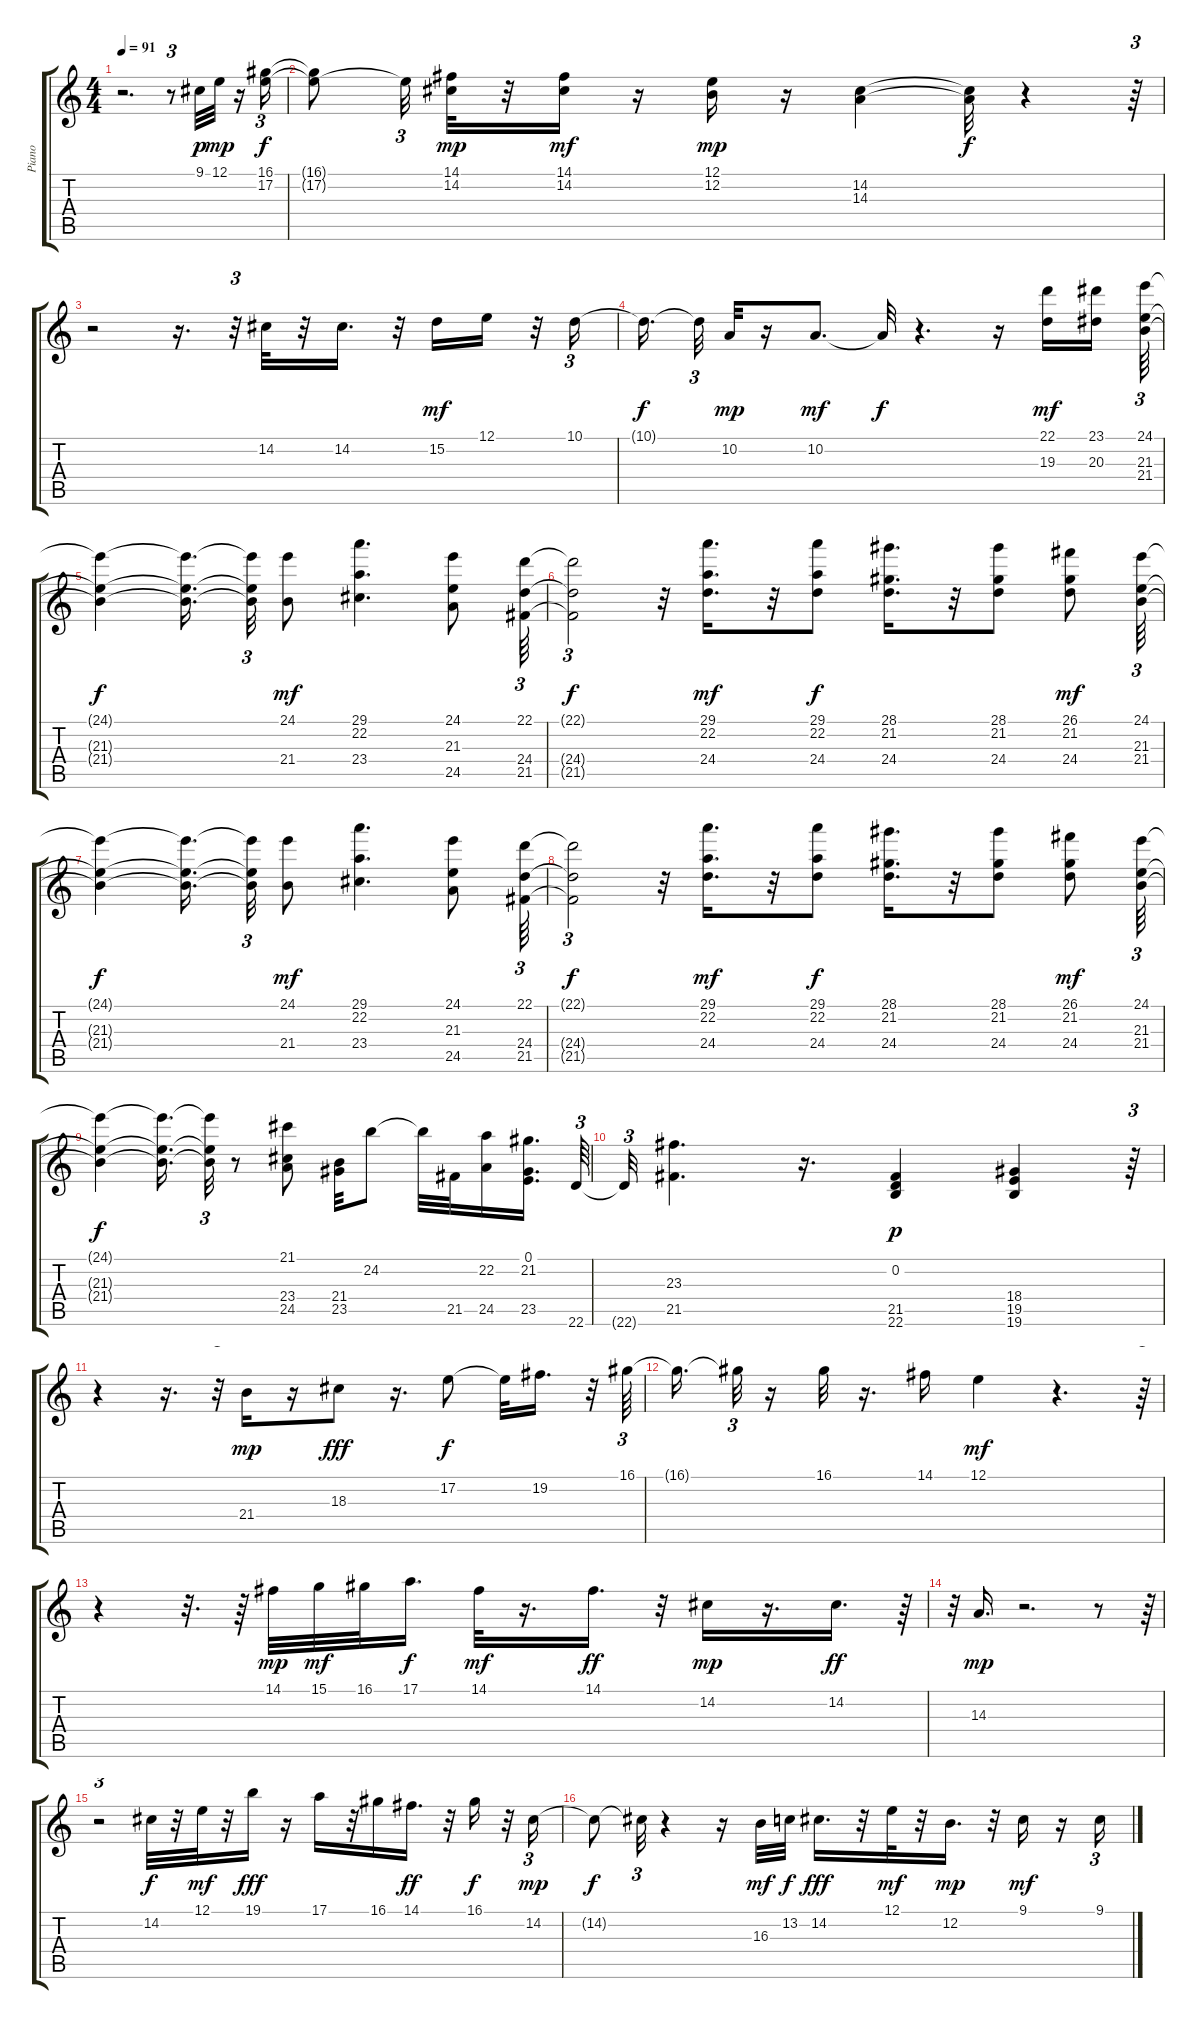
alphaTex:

\track ("Piano" "Piano") {instrument acousticgrandpiano}
\staff {score tabs}
\tuning (E4 B3 G3 D3 A2 E2) {hide}
\ts (4 4)
\tempo 91
\clef g2
\ks c
r.2{d dy f} r.8{tu (3 2)} 9.1.32{dy p} 12.1.32{dy mp} r.16 (16.1 17.2).16{tu (3 2) dy f} |
(16.1{t} 17.2{t}).8 17.2{t}.32{tu (3 2)} (14.1 14.2).32{dy mp} r.32 (14.1 14.2).16{dy mf} r.16 (12.1 12.2).16{dy mp} r.16 (14.2 14.3).4 (14.2{t} 14.3{t}).32{dy f} r.4 r.64{tu (3 2)} |
r.2 r.16{d} r.32{tu (3 2)} 14.2.32 r.32 14.2.16{d} r.32 15.2.16{dy mf} 12.1.16 r.32 10.1.16{tu (3 2)} |
10.1{t}.16{d dy f beam splitsecondary} 10.1{t}.32{tu (3 2)} 10.2.32{dy mp} r.16 10.2.8{d dy mf} 10.2{t}.32{dy f} r.4{d} r.16 (22.1 19.3).16{dy mf} (23.1 20.3).16{beam splitsecondary} (24.1 21.3 21.4).64{tu (3 2)} |
(24.1{t} 21.3{t} 21.4{t}).4{dy f} (24.1{t} 21.3{t} 21.4{t}).16{d beam splitsecondary} (24.1{t} 21.3{t} 21.4{t}).32{tu (3 2)} (24.1 21.4).8{dy mf} (29.1 22.2 23.4).4{d} (24.1 21.3 24.5).8 (22.1 24.4 21.5).64{tu (3 2)} |
(22.1{t} 24.4{t} 21.5{t}).2{tu (3 2) dy f} r.32 (29.1 22.2 24.4).16{d dy mf} r.32 (29.1 22.2 24.4).8{dy f} (28.1 21.2 24.4).16{d} r.32 (28.1 21.2 24.4).8 (26.1 21.2 24.4).8{dy mf} (24.1 21.3 21.4).64{tu (3 2)} |
(24.1{t} 21.3{t} 21.4{t}).4{dy f} (24.1{t} 21.3{t} 21.4{t}).16{d beam splitsecondary} (24.1{t} 21.3{t} 21.4{t}).32{tu (3 2)} (24.1 21.4).8{dy mf} (29.1 22.2 23.4).4{d} (24.1 21.3 24.5).8 (22.1 24.4 21.5).64{tu (3 2)} |
(22.1{t} 24.4{t} 21.5{t}).2{tu (3 2) dy f} r.32 (29.1 22.2 24.4).16{d dy mf} r.32 (29.1 22.2 24.4).8{dy f} (28.1 21.2 24.4).16{d} r.32 (28.1 21.2 24.4).8 (26.1 21.2 24.4).8{dy mf} (24.1 21.3 21.4).64{tu (3 2)} |
(24.1{t} 21.3{t} 21.4{t}).4{dy f} (24.1{t} 21.3{t} 21.4{t}).16{d} (24.1{t} 21.3{t} 21.4{t}).32{tu (3 2)} r.8 (21.1 23.4 24.5).8 (21.4 23.5).32 24.2.8 24.2{t}.32 21.5.32 (22.2 24.5).16 (0.1 21.2 23.5).16{d beam splitsecondary} 22.6.64{tu (3 2)} |
22.6{t}.32{tu (3 2)} (23.3 21.5).4{d} r.16{d} (0.2 21.5 22.6).4{dy p} (18.4 19.5 19.6).4 r.64{tu (3 2)} |
r.4 r.16{d} r.32{tu (3 2)} 21.4.16{dy mp} r.16 18.3.8{dy fff} r.16{d} 17.2.8{dy f} 17.2{t}.32 19.2.16{d} r.32 16.1.64{tu (3 2)} |
16.1{t}.16{d} 16.1{t}.32{tu (3 2)} r.16 16.1.32 r.16{d} 14.1.16 12.1.4{dy mf} r.4{d} r.64{tu (3 2)} |
r.4 r.32{d} r.64 14.1.32{dy mp} 15.1.32{dy mf} 16.1.32 17.1.16{d dy f} 14.1.32{dy mf} r.16{d} 14.1.16{d dy ff} r.32 14.2.16{dy mp} r.16{d} 14.2.16{d dy ff} r.64{tu (3 2)} |
r.32{tu (3 2)} 14.3.16{d dy mp} r.2{d} r.8 r.64{tu (3 2)} |
r.2{tu (3 2)} 14.2.32{dy f} r.32 12.1.32{dy mf} r.32 19.1.16{dy fff} r.16 17.1.16 r.32 16.1.16 14.1.16{d dy ff} r.32 16.1.16{dy f} r.32 14.2.16{tu (3 2) dy mp} |
14.2{t}.8{dy f} 14.2{t}.32{tu (3 2)} r.4 r.16 16.3.32{dy mf} 13.2.32{dy f} 14.2.16{d dy fff} r.32 12.1.32{dy mf} r.32 12.2.16{d dy mp} r.32 9.1.16{dy mf} r.16 9.1.16{tu (3 2)}
